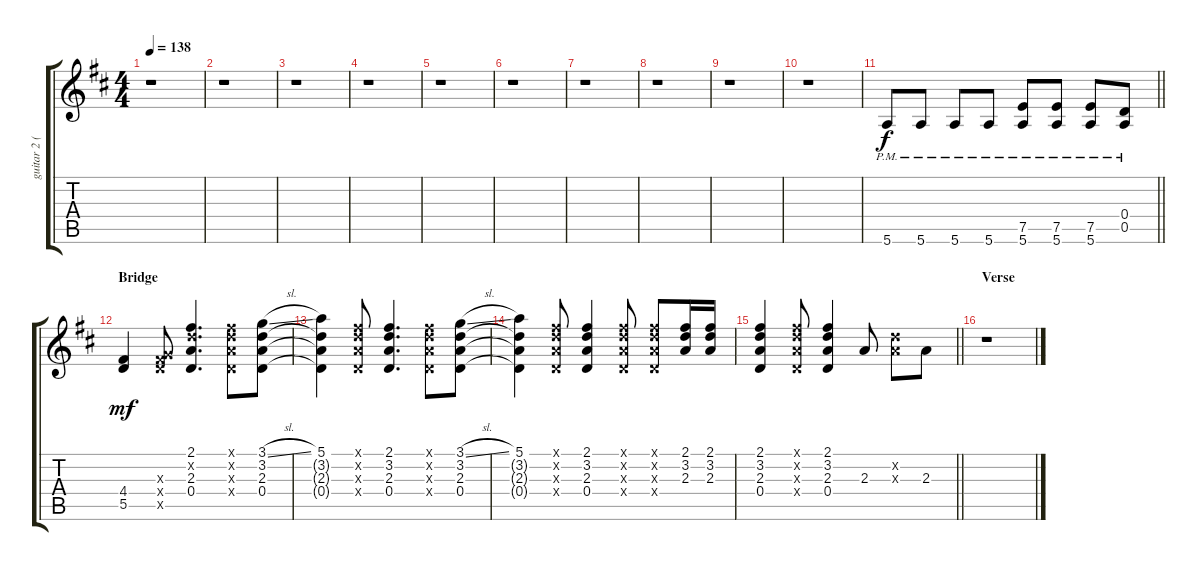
\track ("guitar 2 (distortion)" "guitar 2 (") {instrument overdrivenguitar}
\staff {score tabs}
\tuning (E4 B3 G3 D3 A2 E2) {hide}
\ts (4 4)
\tempo 138
\clef g2
\ks d
r.1{dy f} |
r.1 |
r.1 |
r.1 |
r.1 |
r.1 |
r.1 |
r.1 |
r.1 |
r.1 |
\barLineRight lightlight
5.6{pm}.8{volume 9 balance 16} 5.6{pm}.8 5.6{pm}.8 5.6{pm}.8 (7.5{pm} 5.6{pm}).8 (7.5{pm} 5.6{pm}).8 (7.5{pm} 5.6{pm}).8 (0.4{pm} 0.5{pm}).8 |
\section ("" "Bridge")
(4.4 5.5).4{dy mf} (0.3{x} 4.4{x} 5.5{x}).8 (2.1 3.2{x} 2.3 0.4).4{d} (2.1{x} 3.2{x} 2.3{x} 0.4{x}).8 (3.1{sl} 3.2 2.3 0.4).8 |
(5.1 3.2{t} 2.3{t} 0.4{t}).4 (2.1{x} 3.2{x} 2.3{x} 0.4{x}).8 (2.1 3.2 2.3 0.4).4{d} (2.1{x} 3.2{x} 2.3{x} 0.4{x}).8 (3.1{sl} 3.2 2.3 0.4).8 |
(5.1 3.2{t} 2.3{t} 0.4{t}).4 (2.1{x} 3.2{x} 2.3{x} 0.4{x}).8 (2.1 3.2 2.3 0.4).4 (2.1{x} 3.2{x} 2.3{x} 0.4{x}).8 (2.1{x} 3.2{x} 2.3{x} 0.4{x}).8 (2.1 3.2 2.3).16 (2.1 3.2 2.3).16 |
\barLineRight lightlight
(2.1 3.2 2.3 0.4).4 (2.1{x} 3.2{x} 2.3{x} 0.4{x}).8 (2.1 3.2 2.3 0.4).4 2.3.8 (3.2{x} 2.3{x}).8 2.3.8 |
\section ("" "Verse")
r.1
